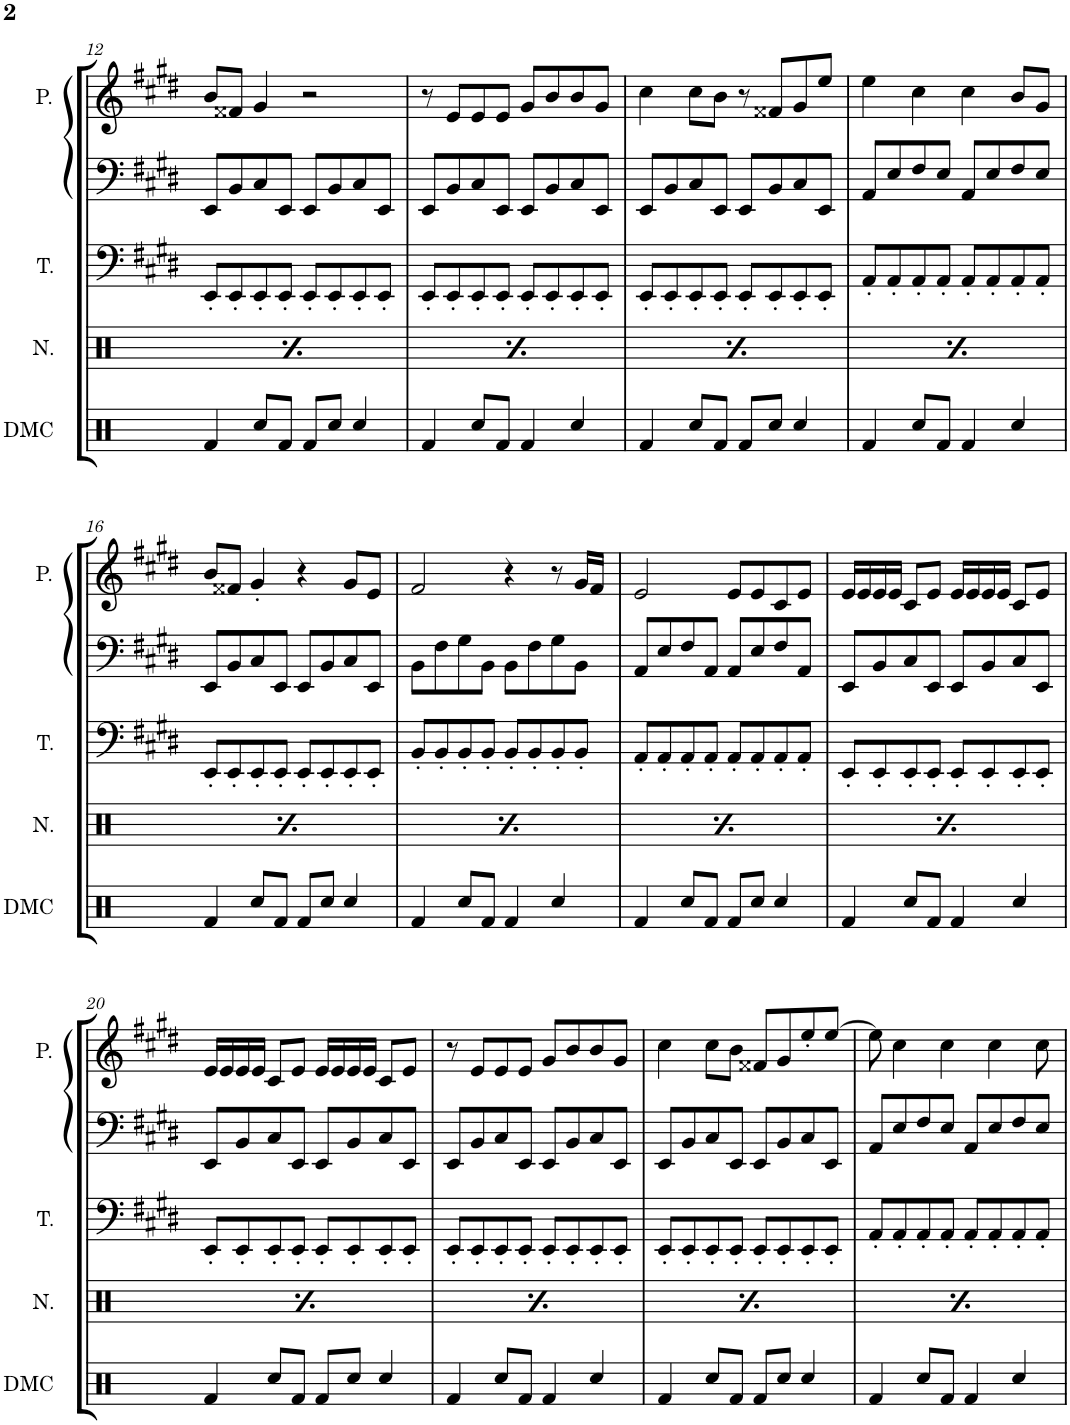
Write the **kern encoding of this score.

**kern	**kern	**kern	**kern	**kern
*part5	*part4	*part3	*part2	*part1
*staff5	*staff4	*staff3	*staff2	*staff1
*I"DMC	*I"Noise	*I"Triangle	*I"Saw Synthesizer	*I"Pulse
*I'DMC	*I'N.	*I'T.	*	*I'P.
!!LO:PB:g=z
*clefX	*clefX	*clefF4	*clefF4	*clefG2
*k[]	*k[]	*k[f#c#g#d#]	*k[f#c#g#d#]	*k[f#c#g#d#]
*M4/4	*M4/4	*M4/4	*M4/4	*M4/4
*met(c)	*met(c)	*met(c)	*met(c)	*met(c)
=12	=12	=12	=12	=12
4Rf/	8Rgg/L	8EE'/L	8EE/L	8b/L
.	8Rgg/	8EE'/	8BB/	8f##X/J
8Rcc/L	8Rgg/	8EE'/	8C#/	4g#/
8Rf/J	8Rgg/J	8EE'/J	8EE/J	.
8Rf/L	8Rgg/L	8EE'/L	8EE/L	2r
8Rcc/J	8Rgg/	8EE'/	8BB/	.
4Rcc/	8Rgg/	8EE'/	8C#/	.
.	8Rgg/J	8EE'/J	8EE/J	.
=13	=13	=13	=13	=13
4Rf/	8Rgg/L	8EE'/L	8EE/L	8r
.	8Rgg/	8EE'/	8BB/	8e/L
8Rcc/L	8Rgg/	8EE'/	8C#/	8e/
8Rf/J	8Rgg/J	8EE'/J	8EE/J	8e/J
4Rf/	8Rgg/L	8EE'/L	8EE/L	8g#/L
.	8Rgg/	8EE'/	8BB/	8b/
4Rcc/	8Rgg/	8EE'/	8C#/	8b/
.	8Rgg/J	8EE'/J	8EE/J	8g#/J
=14	=14	=14	=14	=14
4Rf/	8Rgg/L	8EE'/L	8EE/L	4cc#\
.	8Rgg/	8EE'/	8BB/	.
8Rcc/L	8Rgg/	8EE'/	8C#/	8cc#\L
8Rf/J	8Rgg/J	8EE'/J	8EE/J	8b\J
8Rf/L	8Rgg/L	8EE'/L	8EE/L	8r
8Rcc/J	8Rgg/	8EE'/	8BB/	8f##X/L
4Rcc/	8Rgg/	8EE'/	8C#/	8g#/
.	8Rgg/J	8EE'/J	8EE/J	8ee/J
=15	=15	=15	=15	=15
4Rf/	8Rgg/L	8AA'/L	8AA/L	4ee\
.	8Rgg/	8AA'/	8E/	.
8Rcc/L	8Rgg/	8AA'/	8F#/	4cc#\
8Rf/J	8Rgg/J	8AA'/J	8E/J	.
4Rf/	8Rgg/L	8AA'/L	8AA/L	4cc#\
.	8Rgg/	8AA'/	8E/	.
4Rcc/	8Rgg/	8AA'/	8F#/	8b/L
.	8Rgg/J	8AA'/J	8E/J	8g#/J
!!LO:LB:g=z
=16	=16	=16	=16	=16
4Rf/	8Rgg/L	8EE'/L	8EE/L	8b/L
.	8Rgg/	8EE'/	8BB/	8f##X/J
8Rcc/L	8Rgg/	8EE'/	8C#/	4g#'/
8Rf/J	8Rgg/J	8EE'/J	8EE/J	.
8Rf/L	8Rgg/L	8EE'/L	8EE/L	4r
8Rcc/J	8Rgg/	8EE'/	8BB/	.
4Rcc/	8Rgg/	8EE'/	8C#/	8g#/L
.	8Rgg/J	8EE'/J	8EE/J	8e/J
=17	=17	=17	=17	=17
4Rf/	8Rgg/L	8BB'/L	8BB\L	2f#/
.	8Rgg/	8BB'/	8F#\	.
8Rcc/L	8Rgg/	8BB'/	8G#\	.
8Rf/J	8Rgg/J	8BB'/J	8BB\J	.
4Rf/	8Rgg/L	8BB'/L	8BB\L	4r
.	8Rgg/	8BB'/	8F#\	.
4Rcc/	8Rgg/	8BB'/	8G#\	8r
.	8Rgg/J	8BB'/J	8BB\J	16g#/LL
.	.	.	.	16f#/JJ
=18	=18	=18	=18	=18
4Rf/	8Rgg/L	8AA'/L	8AA/L	2e/
.	8Rgg/	8AA'/	8E/	.
8Rcc/L	8Rgg/	8AA'/	8F#/	.
8Rf/J	8Rgg/J	8AA'/J	8AA/J	.
8Rf/L	8Rgg/L	8AA'/L	8AA/L	8e/L
8Rcc/J	8Rgg/	8AA'/	8E/	8e/
4Rcc/	8Rgg/	8AA'/	8F#/	8c#/
.	8Rgg/J	8AA'/J	8AA/J	8e/J
=19	=19	=19	=19	=19
4Rf/	8Rgg/L	8EE'/L	8EE/L	16e/LL
.	.	.	.	16e/
.	8Rgg/	8EE'/	8BB/	16e/
.	.	.	.	16e/JJ
8Rcc/L	8Rgg/	8EE'/	8C#/	8c#/L
8Rf/J	8Rgg/J	8EE'/J	8EE/J	8e/J
4Rf/	8Rgg/L	8EE'/L	8EE/L	16e/LL
.	.	.	.	16e/
.	8Rgg/	8EE'/	8BB/	16e/
.	.	.	.	16e/JJ
4Rcc/	8Rgg/	8EE'/	8C#/	8c#/L
.	8Rgg/J	8EE'/J	8EE/J	8e/J
!!LO:LB:g=z
=20	=20	=20	=20	=20
4Rf/	8Rgg/L	8EE'/L	8EE/L	16e/LL
.	.	.	.	16e/
.	8Rgg/	8EE'/	8BB/	16e/
.	.	.	.	16e/JJ
8Rcc/L	8Rgg/	8EE'/	8C#/	8c#/L
8Rf/J	8Rgg/J	8EE'/J	8EE/J	8e/J
8Rf/L	8Rgg/L	8EE'/L	8EE/L	16e/LL
.	.	.	.	16e/
8Rcc/J	8Rgg/	8EE'/	8BB/	16e/
.	.	.	.	16e/JJ
4Rcc/	8Rgg/	8EE'/	8C#/	8c#/L
.	8Rgg/J	8EE'/J	8EE/J	8e/J
=21	=21	=21	=21	=21
4Rf/	8Rgg/L	8EE'/L	8EE/L	8r
.	8Rgg/	8EE'/	8BB/	8e/L
8Rcc/L	8Rgg/	8EE'/	8C#/	8e/
8Rf/J	8Rgg/J	8EE'/J	8EE/J	8e/J
4Rf/	8Rgg/L	8EE'/L	8EE/L	8g#/L
.	8Rgg/	8EE'/	8BB/	8b/
4Rcc/	8Rgg/	8EE'/	8C#/	8b/
.	8Rgg/J	8EE'/J	8EE/J	8g#/J
=22	=22	=22	=22	=22
4Rf/	8Rgg/L	8EE'/L	8EE/L	4cc#\
.	8Rgg/	8EE'/	8BB/	.
8Rcc/L	8Rgg/	8EE'/	8C#/	8cc#\L
8Rf/J	8Rgg/J	8EE'/J	8EE/J	8b\J
8Rf/L	8Rgg/L	8EE'/L	8EE/L	8f##X/L
8Rcc/J	8Rgg/	8EE'/	8BB/	8g#/
4Rcc/	8Rgg/	8EE'/	8C#/	8ee'/
.	8Rgg/J	8EE'/J	8EE/J	[8ee/J
=23	=23	=23	=23	=23
4Rf/	8Rgg/L	8AA'/L	8AA/L	8ee\]
.	8Rgg/	8AA'/	8E/	4cc#\
8Rcc/L	8Rgg/	8AA'/	8F#/	.
8Rf/J	8Rgg/J	8AA'/J	8E/J	4cc#\
4Rf/	8Rgg/L	8AA'/L	8AA/L	.
.	8Rgg/	8AA'/	8E/	4cc#\
4Rcc/	8Rgg/	8AA'/	8F#/	.
.	8Rgg/J	8AA'/J	8E/J	8cc#\
=	=	=	=	=
*-	*-	*-	*-	*-
